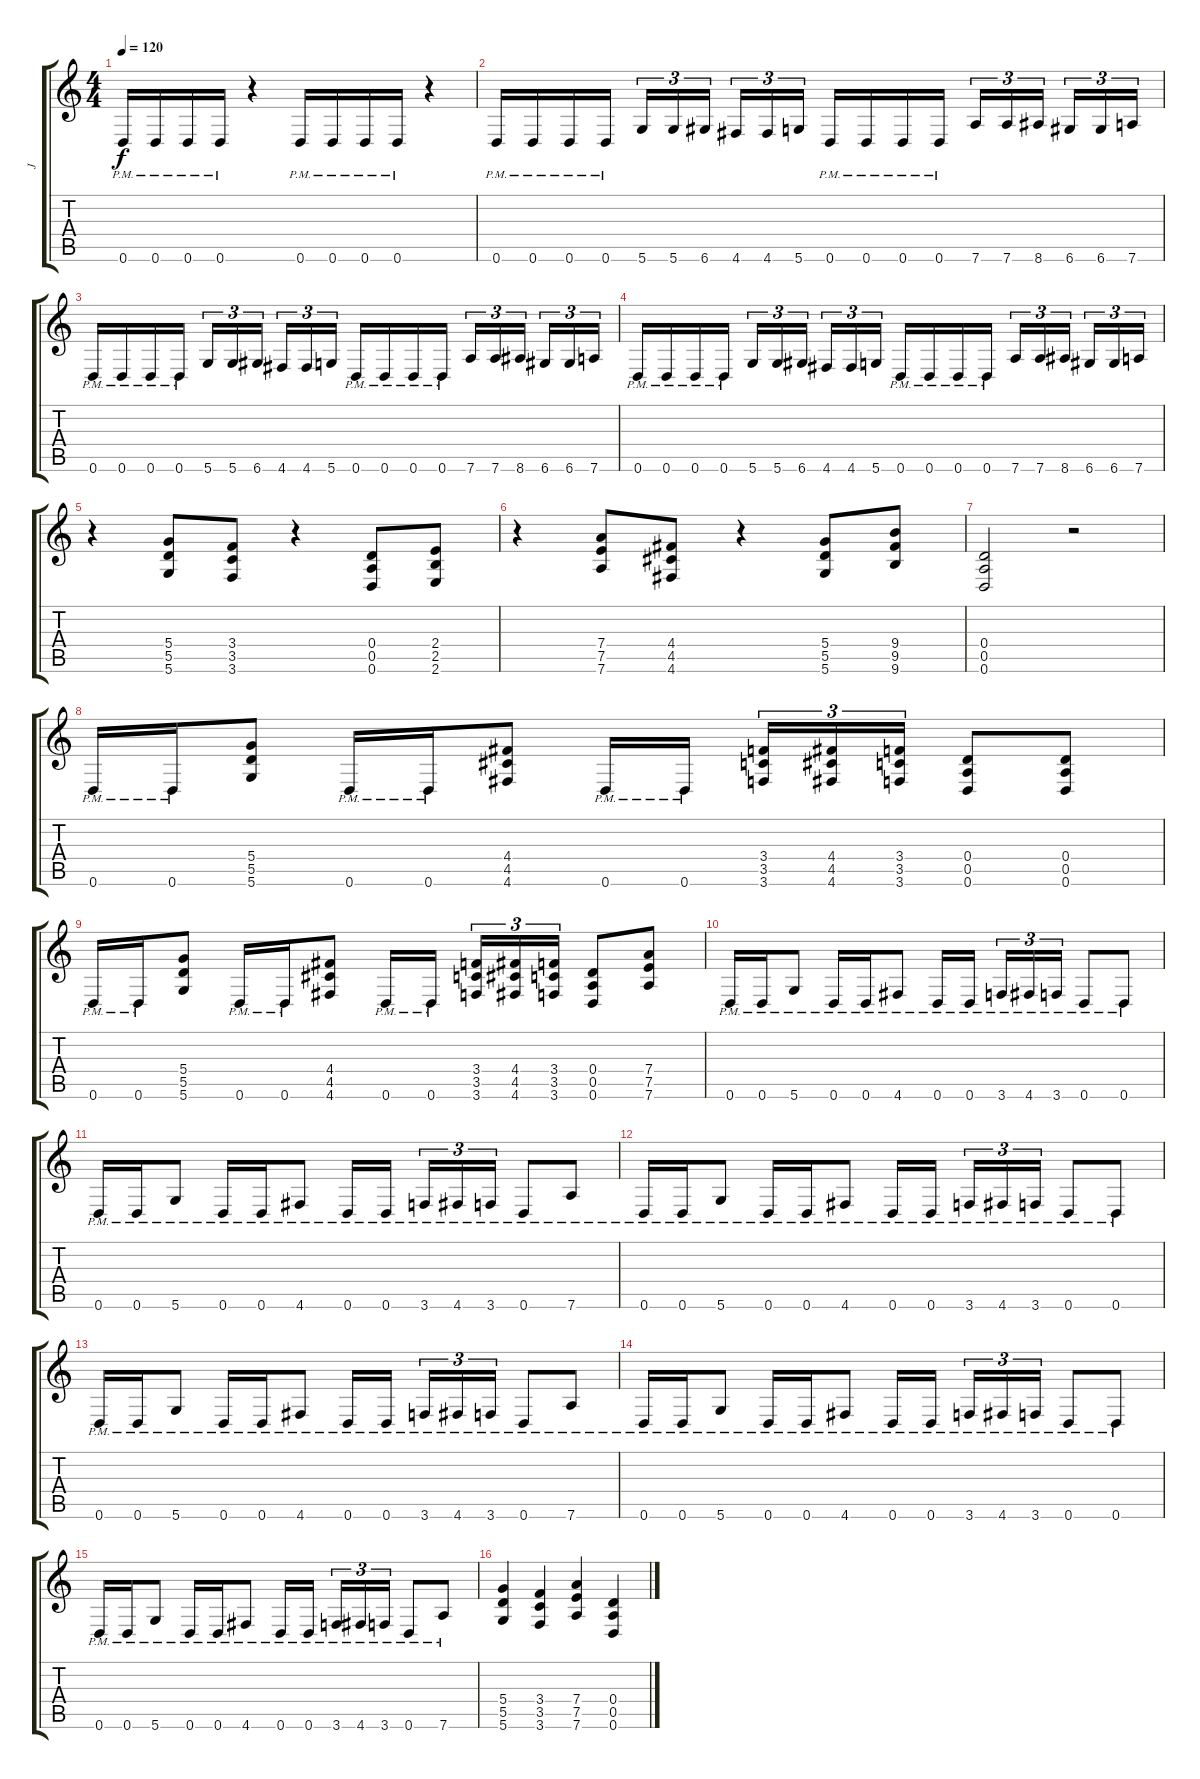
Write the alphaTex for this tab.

\track ("J" "J") {instrument distortionguitar}
\staff {score tabs}
\tuning (E4 B3 G3 D3 A2 D2) {hide}
\ts (4 4)
\tempo 120
\clef g2
\ks c
0.6{pm}.16{dy f} 0.6{pm}.16 0.6{pm}.16 0.6{pm}.16 r.4 0.6{pm}.16 0.6{pm}.16 0.6{pm}.16 0.6{pm}.16 r.4 |
0.6{pm}.16 0.6{pm}.16 0.6{pm}.16 0.6{pm}.16 5.6.16{tu (3 2)} 5.6.16{tu (3 2)} 6.6.16{tu (3 2) beam splitsecondary} 4.6.16{tu (3 2)} 4.6.16{tu (3 2)} 5.6.16{tu (3 2)} 0.6{pm}.16 0.6{pm}.16 0.6{pm}.16 0.6{pm}.16 7.6.16{tu (3 2)} 7.6.16{tu (3 2)} 8.6.16{tu (3 2) beam splitsecondary} 6.6.16{tu (3 2)} 6.6.16{tu (3 2)} 7.6.16{tu (3 2)} |
0.6{pm}.16 0.6{pm}.16 0.6{pm}.16 0.6{pm}.16 5.6.16{tu (3 2)} 5.6.16{tu (3 2)} 6.6.16{tu (3 2) beam splitsecondary} 4.6.16{tu (3 2)} 4.6.16{tu (3 2)} 5.6.16{tu (3 2)} 0.6{pm}.16 0.6{pm}.16 0.6{pm}.16 0.6{pm}.16 7.6.16{tu (3 2)} 7.6.16{tu (3 2)} 8.6.16{tu (3 2) beam splitsecondary} 6.6.16{tu (3 2)} 6.6.16{tu (3 2)} 7.6.16{tu (3 2)} |
0.6{pm}.16 0.6{pm}.16 0.6{pm}.16 0.6{pm}.16 5.6.16{tu (3 2)} 5.6.16{tu (3 2)} 6.6.16{tu (3 2) beam splitsecondary} 4.6.16{tu (3 2)} 4.6.16{tu (3 2)} 5.6.16{tu (3 2)} 0.6{pm}.16 0.6{pm}.16 0.6{pm}.16 0.6{pm}.16 7.6.16{tu (3 2)} 7.6.16{tu (3 2)} 8.6.16{tu (3 2) beam splitsecondary} 6.6.16{tu (3 2)} 6.6.16{tu (3 2)} 7.6.16{tu (3 2)} |
r.4 (5.4 5.5 5.6).8 (3.4 3.5 3.6).8 r.4 (0.4 0.5 0.6).8 (2.4 2.5 2.6).8 |
r.4 (7.4 7.5 7.6).8 (4.4 4.5 4.6).8 r.4 (5.4 5.5 5.6).8 (9.4 9.5 9.6).8 |
(0.4 0.5 0.6).2 r.2 |
0.6{pm}.16 0.6{pm}.16 (5.4 5.5 5.6).8 0.6{pm}.16 0.6{pm}.16 (4.4 4.5 4.6).8 0.6{pm}.16 0.6{pm}.16{beam splitsecondary} (3.4 3.5 3.6).16{tu (3 2)} (4.4 4.5 4.6).16{tu (3 2)} (3.4 3.5 3.6).16{tu (3 2)} (0.4 0.5 0.6).8 (0.4 0.5 0.6).8 |
0.6{pm}.16 0.6{pm}.16 (5.4 5.5 5.6).8 0.6{pm}.16 0.6{pm}.16 (4.4 4.5 4.6).8 0.6{pm}.16 0.6{pm}.16{beam splitsecondary} (3.4 3.5 3.6).16{tu (3 2)} (4.4 4.5 4.6).16{tu (3 2)} (3.4 3.5 3.6).16{tu (3 2)} (0.4 0.5 0.6).8 (7.4 7.5 7.6).8 |
0.6{pm}.16 0.6{pm}.16 5.6{pm}.8 0.6{pm}.16 0.6{pm}.16 4.6{pm}.8 0.6{pm}.16 0.6{pm}.16{beam splitsecondary} 3.6{pm}.16{tu (3 2)} 4.6{pm}.16{tu (3 2)} 3.6{pm}.16{tu (3 2)} 0.6{pm}.8 0.6{pm}.8 |
0.6{pm}.16 0.6{pm}.16 5.6{pm}.8 0.6{pm}.16 0.6{pm}.16 4.6{pm}.8 0.6{pm}.16 0.6{pm}.16{beam splitsecondary} 3.6{pm}.16{tu (3 2)} 4.6{pm}.16{tu (3 2)} 3.6{pm}.16{tu (3 2)} 0.6{pm}.8 7.6{pm}.8 |
0.6{pm}.16 0.6{pm}.16 5.6{pm}.8 0.6{pm}.16 0.6{pm}.16 4.6{pm}.8 0.6{pm}.16 0.6{pm}.16{beam splitsecondary} 3.6{pm}.16{tu (3 2)} 4.6{pm}.16{tu (3 2)} 3.6{pm}.16{tu (3 2)} 0.6{pm}.8 0.6{pm}.8 |
0.6{pm}.16 0.6{pm}.16 5.6{pm}.8 0.6{pm}.16 0.6{pm}.16 4.6{pm}.8 0.6{pm}.16 0.6{pm}.16{beam splitsecondary} 3.6{pm}.16{tu (3 2)} 4.6{pm}.16{tu (3 2)} 3.6{pm}.16{tu (3 2)} 0.6{pm}.8 7.6{pm}.8 |
0.6{pm}.16 0.6{pm}.16 5.6{pm}.8 0.6{pm}.16 0.6{pm}.16 4.6{pm}.8 0.6{pm}.16 0.6{pm}.16{beam splitsecondary} 3.6{pm}.16{tu (3 2)} 4.6{pm}.16{tu (3 2)} 3.6{pm}.16{tu (3 2)} 0.6{pm}.8 0.6{pm}.8 |
0.6{pm}.16 0.6{pm}.16 5.6{pm}.8 0.6{pm}.16 0.6{pm}.16 4.6{pm}.8 0.6{pm}.16 0.6{pm}.16{beam splitsecondary} 3.6{pm}.16{tu (3 2)} 4.6{pm}.16{tu (3 2)} 3.6{pm}.16{tu (3 2)} 0.6{pm}.8 7.6{pm}.8 |
(5.4 5.5 5.6).4 (3.4 3.5 3.6).4 (7.4 7.5 7.6).4 (0.4 0.5 0.6).4
